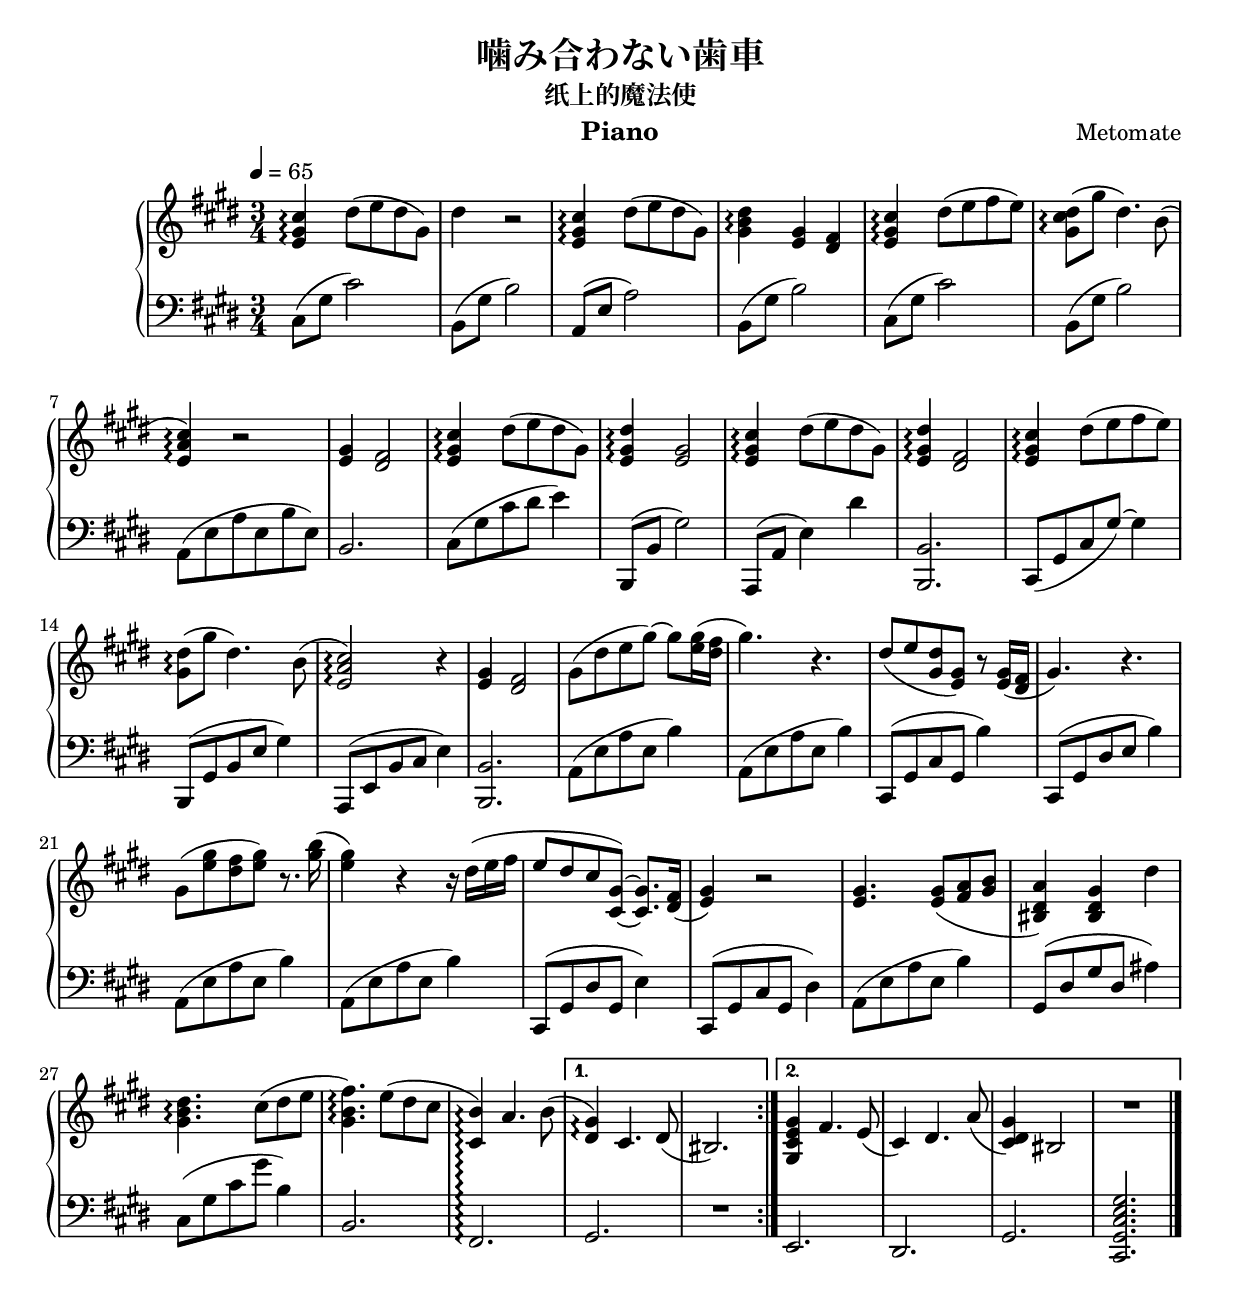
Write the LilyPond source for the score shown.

\version "2.24.2"

\include "articulate.ly"

\header {
  title = "噛み合わない歯車"
  subtitle = "纸上的魔法使"
  instrument = "Piano"
  composer = "Metomate"
}

\paper {
  #(set-paper-size "a4")
}

global = {
  \key cis \minor
  \time 3/4
  \tempo 4 = 65
}

egcd = \relative c' { <e gis cis>4\arpeggio dis'8(e dis gis,) }
egcf = \relative c' { <e gis cis>4\arpeggio dis'8(e fis e) }
gf = \relative c' { <e gis>4 <dis fis>2 }

right = \relative { \repeat volta 2 {
  \global
  % Music follows here.
  \egcd dis''4 r2 
  \egcd { <gis, b dis>4\arpeggio <e gis> <dis fis> } |
  \egcf { <gis cis dis>8\arpeggio([gis'] dis4.) b8( } |
  <e, a cis>4\arpeggio) r2 | 
  \gf |
  \egcd { <e gis dis'>4\arpeggio <e gis>2 } |
  \egcd { <e gis dis'>4\arpeggio <dis fis>2} |
  \egcf { <gis dis'>8\arpeggio([gis'] dis4.) b8( } |
  <e, a cis>2\arpeggio) r4 |
  \gf |
  gis8([dis' e gis8~]) 8 <gis e>16 (<fis dis> gis4.) r4. |
  dis8(e <dis gis,> <gis, e>) r8 <gis e>16 (<fis dis> gis4.) r4. |
  gis8(<gis' e> <fis dis> <gis e>) r8. <b gis>16(<gis e>4) r4 r16 dis(e fis |
  e8[dis cis <gis~ cis,~>]) 8. <fis dis>16 (<e gis>4) r2 |
  <gis e>4. <gis e>8(<a fis> <b gis> <a dis, bis>4) <gis dis bis> dis' |
  <gis, b dis>4.\arpeggio cis8(dis e <gis, b fis'>4.\arpeggio) e'8(dis cis |
  <b cis,>4\arpeggio) a4.b8(
  \alternative {
    \volta 1 { <gis dis>4\arpeggio) cis,4. dis8(bis2.) }
    \volta 2 { <gis cis e gis>4 fis'4. e8(cis4) dis4. a'8(|
               <gis dis cis>4) bis,2 R2. }
  }
}
  \bar "|."
}

cismt = \relative c {cis8(gis' cis2)	b,8(gis' b2)}
aeaeb = \relative c {a8(e' a e b'4)}

left = \relative {
  \global
  % Music follows here.
  \cismt |
  a,8(e' a2)		b,8(gis' b2) |
  \cismt a,8([e' a e b' e,]) | b2. |
  cis8([gis' cis dis] e4) | b,,8([b'] gis'2) |
  a,,8([a'] e'4) dis' | <b, b,>2. |
  cis,8(gis' cis gis'~) 4 | b,,8(gis' b e gis4) |
  a,,8(e' b' cis e4) | <b b,>2. |
  \aeaeb \aeaeb |
  cis,8(gis' cis gis b'4) | cis,,8(gis' dis' e b'4) |
  \aeaeb \aeaeb |
  cis,,8(gis' dis' gis, e'4) cis,8(gis' cis gis dis'4) |
  \aeaeb gis,8(dis' gis dis ais'4) |
  cis,8(gis' cis gis' b,4) b,2. fis2.\arpeggio |
  { gis2. R2. }
  { e2. dis2. gis2.  <cis, gis' cis e gis>2. }
}

\score {
  \new PianoStaff <<
    \set PianoStaff.connectArpeggios = ##t
    \new Staff = "right" \with {
      midiInstrument = "acoustic grand"
    } \right
    \new Staff = "left" \with {
      midiInstrument = "acoustic grand"
    } { \clef bass \left }
  >>
  \layout { }
  \midi {
    
  }
}
